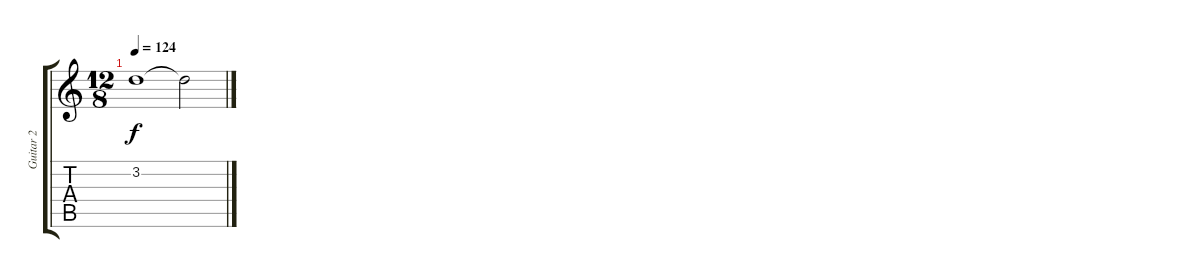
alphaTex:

\track ("Guitar 2" "Guitar 2") {instrument acousticguitarsteel}
\staff {score tabs}
\tuning (E4 B3 G3 D3 A2 E2) {hide}
\ts (12 8)
\tempo 124
\clef g2
\ks c
3.2.1{dy f} 3.2{t}.2
